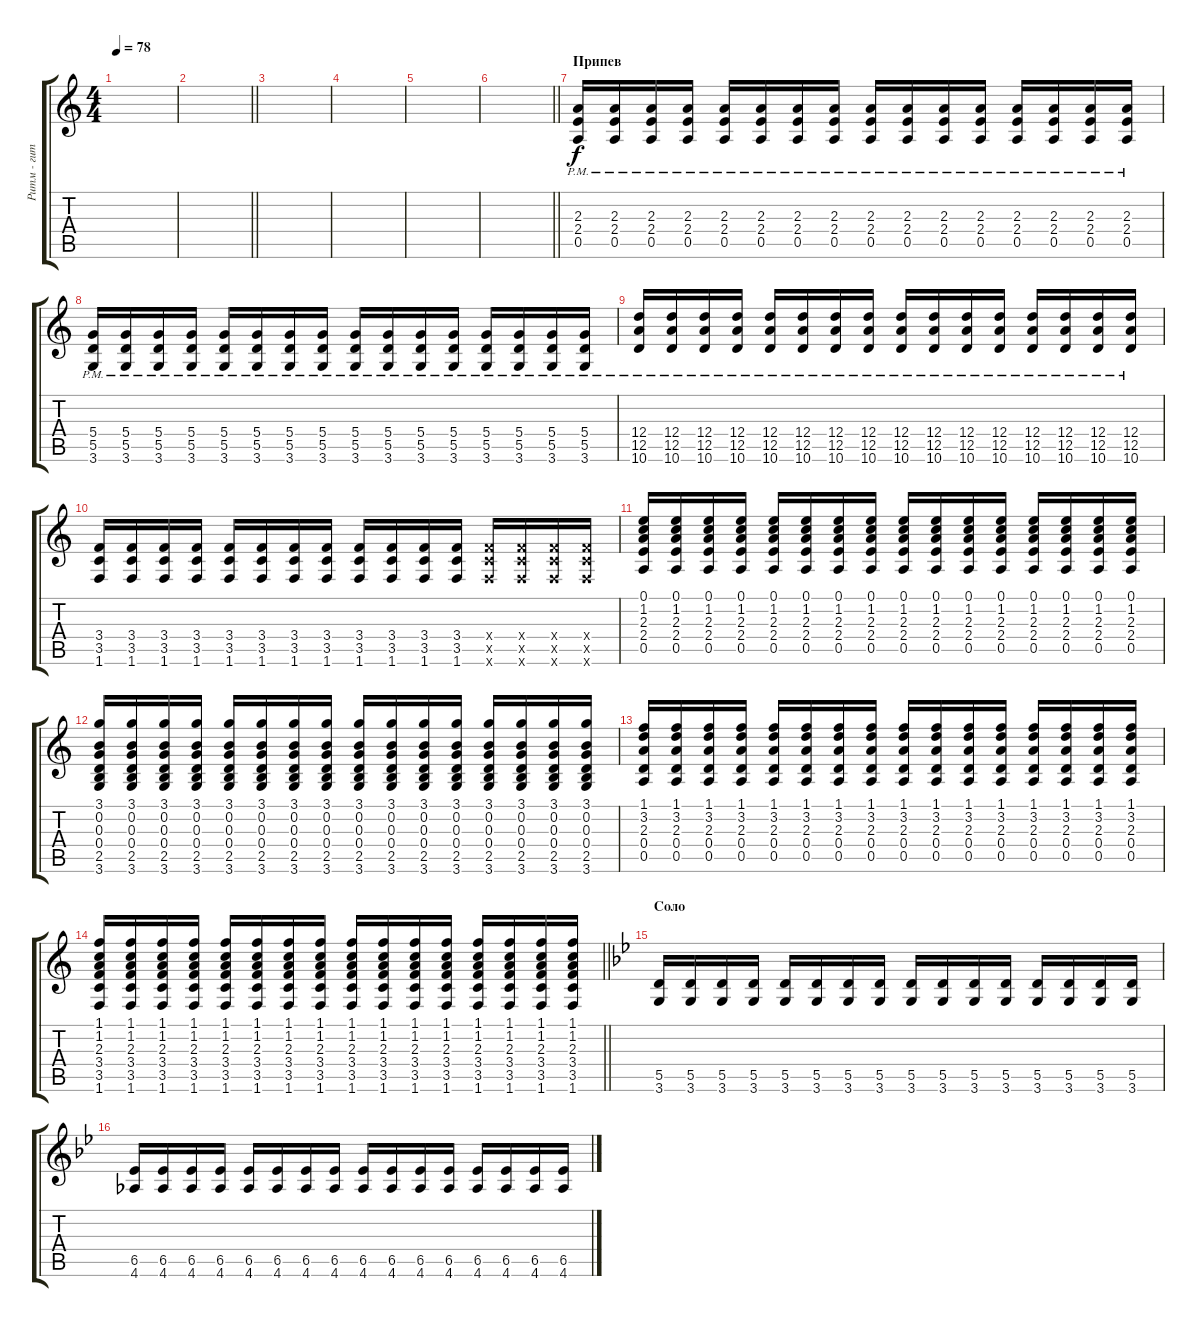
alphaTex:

\track ("Ритм - гитара" "Ритм - гит") {instrument acousticguitarsteel}
\staff {score tabs}
\tuning (E4 B3 G3 D3 A2 E2) {hide}
\ts (4 4)
\tempo 78
\clef g2
\ks c
|
\barLineRight lightlight
|
|
|
|
\barLineRight lightlight
|
\section ("" "Припев")
(2.3{pm} 2.4{pm} 0.5{pm}).16 (2.3{pm} 2.4{pm} 0.5{pm}).16 (2.3{pm} 2.4{pm} 0.5{pm}).16 (2.3{pm} 2.4{pm} 0.5{pm}).16 (2.3{pm} 2.4{pm} 0.5{pm}).16 (2.3{pm} 2.4{pm} 0.5{pm}).16 (2.3{pm} 2.4{pm} 0.5{pm}).16 (2.3{pm} 2.4{pm} 0.5{pm}).16 (2.3{pm} 2.4{pm} 0.5{pm}).16 (2.3{pm} 2.4{pm} 0.5{pm}).16 (2.3{pm} 2.4{pm} 0.5{pm}).16 (2.3{pm} 2.4{pm} 0.5{pm}).16 (2.3{pm} 2.4{pm} 0.5{pm}).16 (2.3{pm} 2.4{pm} 0.5{pm}).16 (2.3{pm} 2.4{pm} 0.5{pm}).16 (2.3{pm} 2.4{pm} 0.5{pm}).16 |
(5.4{pm} 5.5{pm} 3.6{pm}).16 (5.4{pm} 5.5{pm} 3.6{pm}).16 (5.4{pm} 5.5{pm} 3.6{pm}).16 (5.4{pm} 5.5{pm} 3.6{pm}).16 (5.4{pm} 5.5{pm} 3.6{pm}).16 (5.4{pm} 5.5{pm} 3.6{pm}).16 (5.4{pm} 5.5{pm} 3.6{pm}).16 (5.4{pm} 5.5{pm} 3.6{pm}).16 (5.4{pm} 5.5{pm} 3.6{pm}).16 (5.4{pm} 5.5{pm} 3.6{pm}).16 (5.4{pm} 5.5{pm} 3.6{pm}).16 (5.4{pm} 5.5{pm} 3.6{pm}).16 (5.4{pm} 5.5{pm} 3.6{pm}).16 (5.4{pm} 5.5{pm} 3.6{pm}).16 (5.4{pm} 5.5{pm} 3.6{pm}).16 (5.4{pm} 5.5{pm} 3.6{pm}).16 |
(12.4{pm} 12.5{pm} 10.6{pm}).16 (12.4{pm} 12.5{pm} 10.6{pm}).16 (12.4{pm} 12.5{pm} 10.6{pm}).16 (12.4{pm} 12.5{pm} 10.6{pm}).16 (12.4{pm} 12.5{pm} 10.6{pm}).16 (12.4{pm} 12.5{pm} 10.6{pm}).16 (12.4{pm} 12.5{pm} 10.6{pm}).16 (12.4{pm} 12.5{pm} 10.6{pm}).16 (12.4{pm} 12.5{pm} 10.6{pm}).16 (12.4{pm} 12.5{pm} 10.6{pm}).16 (12.4{pm} 12.5{pm} 10.6{pm}).16 (12.4{pm} 12.5{pm} 10.6{pm}).16 (12.4{pm} 12.5{pm} 10.6{pm}).16 (12.4{pm} 12.5{pm} 10.6{pm}).16 (12.4{pm} 12.5{pm} 10.6{pm}).16 (12.4{pm} 12.5{pm} 10.6{pm}).16 |
(3.4 3.5 1.6).16 (3.4 3.5 1.6).16 (3.4 3.5 1.6).16 (3.4 3.5 1.6).16 (3.4 3.5 1.6).16 (3.4 3.5 1.6).16 (3.4 3.5 1.6).16 (3.4 3.5 1.6).16 (3.4 3.5 1.6).16 (3.4 3.5 1.6).16 (3.4 3.5 1.6).16 (3.4 3.5 1.6).16 (3.4{x} 3.5{x} 1.6{x}).16 (3.4{x} 3.5{x} 1.6{x}).16 (3.4{x} 3.5{x} 1.6{x}).16 (3.4{x} 3.5{x} 1.6{x}).16 |
(0.1 1.2 2.3 2.4 0.5).16 (0.1 1.2 2.3 2.4 0.5).16 (0.1 1.2 2.3 2.4 0.5).16 (0.1 1.2 2.3 2.4 0.5).16 (0.1 1.2 2.3 2.4 0.5).16 (0.1 1.2 2.3 2.4 0.5).16 (0.1 1.2 2.3 2.4 0.5).16 (0.1 1.2 2.3 2.4 0.5).16 (0.1 1.2 2.3 2.4 0.5).16 (0.1 1.2 2.3 2.4 0.5).16 (0.1 1.2 2.3 2.4 0.5).16 (0.1 1.2 2.3 2.4 0.5).16 (0.1 1.2 2.3 2.4 0.5).16 (0.1 1.2 2.3 2.4 0.5).16 (0.1 1.2 2.3 2.4 0.5).16 (0.1 1.2 2.3 2.4 0.5).16 |
(3.1 0.2 0.3 0.4 2.5 3.6).16 (3.1 0.2 0.3 0.4 2.5 3.6).16 (3.1 0.2 0.3 0.4 2.5 3.6).16 (3.1 0.2 0.3 0.4 2.5 3.6).16 (3.1 0.2 0.3 0.4 2.5 3.6).16 (3.1 0.2 0.3 0.4 2.5 3.6).16 (3.1 0.2 0.3 0.4 2.5 3.6).16 (3.1 0.2 0.3 0.4 2.5 3.6).16 (3.1 0.2 0.3 0.4 2.5 3.6).16 (3.1 0.2 0.3 0.4 2.5 3.6).16 (3.1 0.2 0.3 0.4 2.5 3.6).16 (3.1 0.2 0.3 0.4 2.5 3.6).16 (3.1 0.2 0.3 0.4 2.5 3.6).16 (3.1 0.2 0.3 0.4 2.5 3.6).16 (3.1 0.2 0.3 0.4 2.5 3.6).16 (3.1 0.2 0.3 0.4 2.5 3.6).16 |
(1.1 3.2 2.3 0.4 0.5).16 (1.1 3.2 2.3 0.4 0.5).16 (1.1 3.2 2.3 0.4 0.5).16 (1.1 3.2 2.3 0.4 0.5).16 (1.1 3.2 2.3 0.4 0.5).16 (1.1 3.2 2.3 0.4 0.5).16 (1.1 3.2 2.3 0.4 0.5).16 (1.1 3.2 2.3 0.4 0.5).16 (1.1 3.2 2.3 0.4 0.5).16 (1.1 3.2 2.3 0.4 0.5).16 (1.1 3.2 2.3 0.4 0.5).16 (1.1 3.2 2.3 0.4 0.5).16 (1.1 3.2 2.3 0.4 0.5).16 (1.1 3.2 2.3 0.4 0.5).16 (1.1 3.2 2.3 0.4 0.5).16 (1.1 3.2 2.3 0.4 0.5).16 |
\barLineRight lightlight
(1.1 1.2 2.3 3.4 3.5 1.6).16 (1.1 1.2 2.3 3.4 3.5 1.6).16 (1.1 1.2 2.3 3.4 3.5 1.6).16 (1.1 1.2 2.3 3.4 3.5 1.6).16 (1.1 1.2 2.3 3.4 3.5 1.6).16 (1.1 1.2 2.3 3.4 3.5 1.6).16 (1.1 1.2 2.3 3.4 3.5 1.6).16 (1.1 1.2 2.3 3.4 3.5 1.6).16 (1.1 1.2 2.3 3.4 3.5 1.6).16 (1.1 1.2 2.3 3.4 3.5 1.6).16 (1.1 1.2 2.3 3.4 3.5 1.6).16 (1.1 1.2 2.3 3.4 3.5 1.6).16 (1.1 1.2 2.3 3.4 3.5 1.6).16 (1.1 1.2 2.3 3.4 3.5 1.6).16 (1.1 1.2 2.3 3.4 3.5 1.6).16 (1.1 1.2 2.3 3.4 3.5 1.6).16 |
\section ("" "Соло")
\ks gminor
(5.5 3.6).16 (5.5 3.6).16 (5.5 3.6).16 (5.5 3.6).16 (5.5 3.6).16 (5.5 3.6).16 (5.5 3.6).16 (5.5 3.6).16 (5.5 3.6).16 (5.5 3.6).16 (5.5 3.6).16 (5.5 3.6).16 (5.5 3.6).16 (5.5 3.6).16 (5.5 3.6).16 (5.5 3.6).16 |
(6.5 4.6).16 (6.5 4.6).16 (6.5 4.6).16 (6.5 4.6).16 (6.5 4.6).16 (6.5 4.6).16 (6.5 4.6).16 (6.5 4.6).16 (6.5 4.6).16 (6.5 4.6).16 (6.5 4.6).16 (6.5 4.6).16 (6.5 4.6).16 (6.5 4.6).16 (6.5 4.6).16 (6.5 4.6).16
